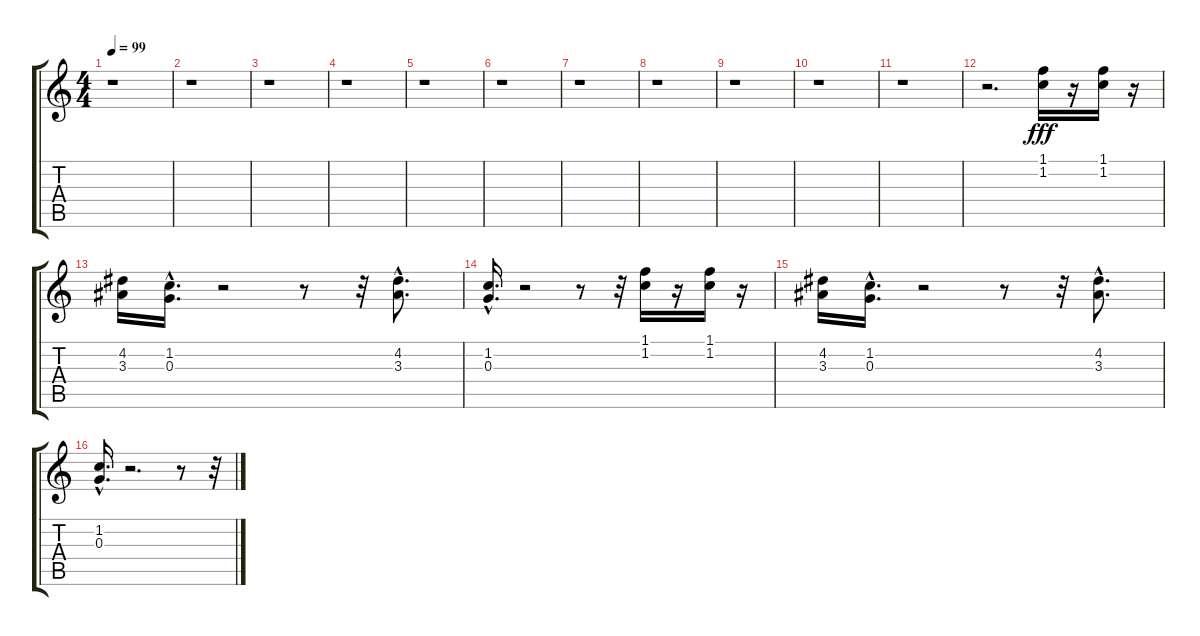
\track "" {instrument electricbassfinger}
\staff {score tabs}
\tuning (E4 B3 G3 D3 A2 E2) {hide}
\ts (4 4)
\tempo 99
\clef g2
\ks c
r.1{dy f} |
r.1 |
r.1 |
r.1 |
r.1 |
r.1 |
r.1 |
r.1 |
r.1 |
r.1 |
r.1 |
r.2{d} (1.1 1.2).16{dy fff} r.16 (1.1 1.2).16 r.16 |
(4.2 3.3).16 (1.2{hac} 0.3{hac}).16{d} r.2 r.8 r.32 (4.2{hac} 3.3{hac}).8{d} |
(1.2{hac} 0.3{hac}).16{d} r.2 r.8 r.32 (1.1 1.2).16 r.16 (1.1 1.2).16 r.16 |
(4.2 3.3).16 (1.2{hac} 0.3{hac}).16{d} r.2 r.8 r.32 (4.2{hac} 3.3{hac}).8{d} |
(1.2{hac} 0.3{hac}).16{d} r.2{d} r.8 r.32
